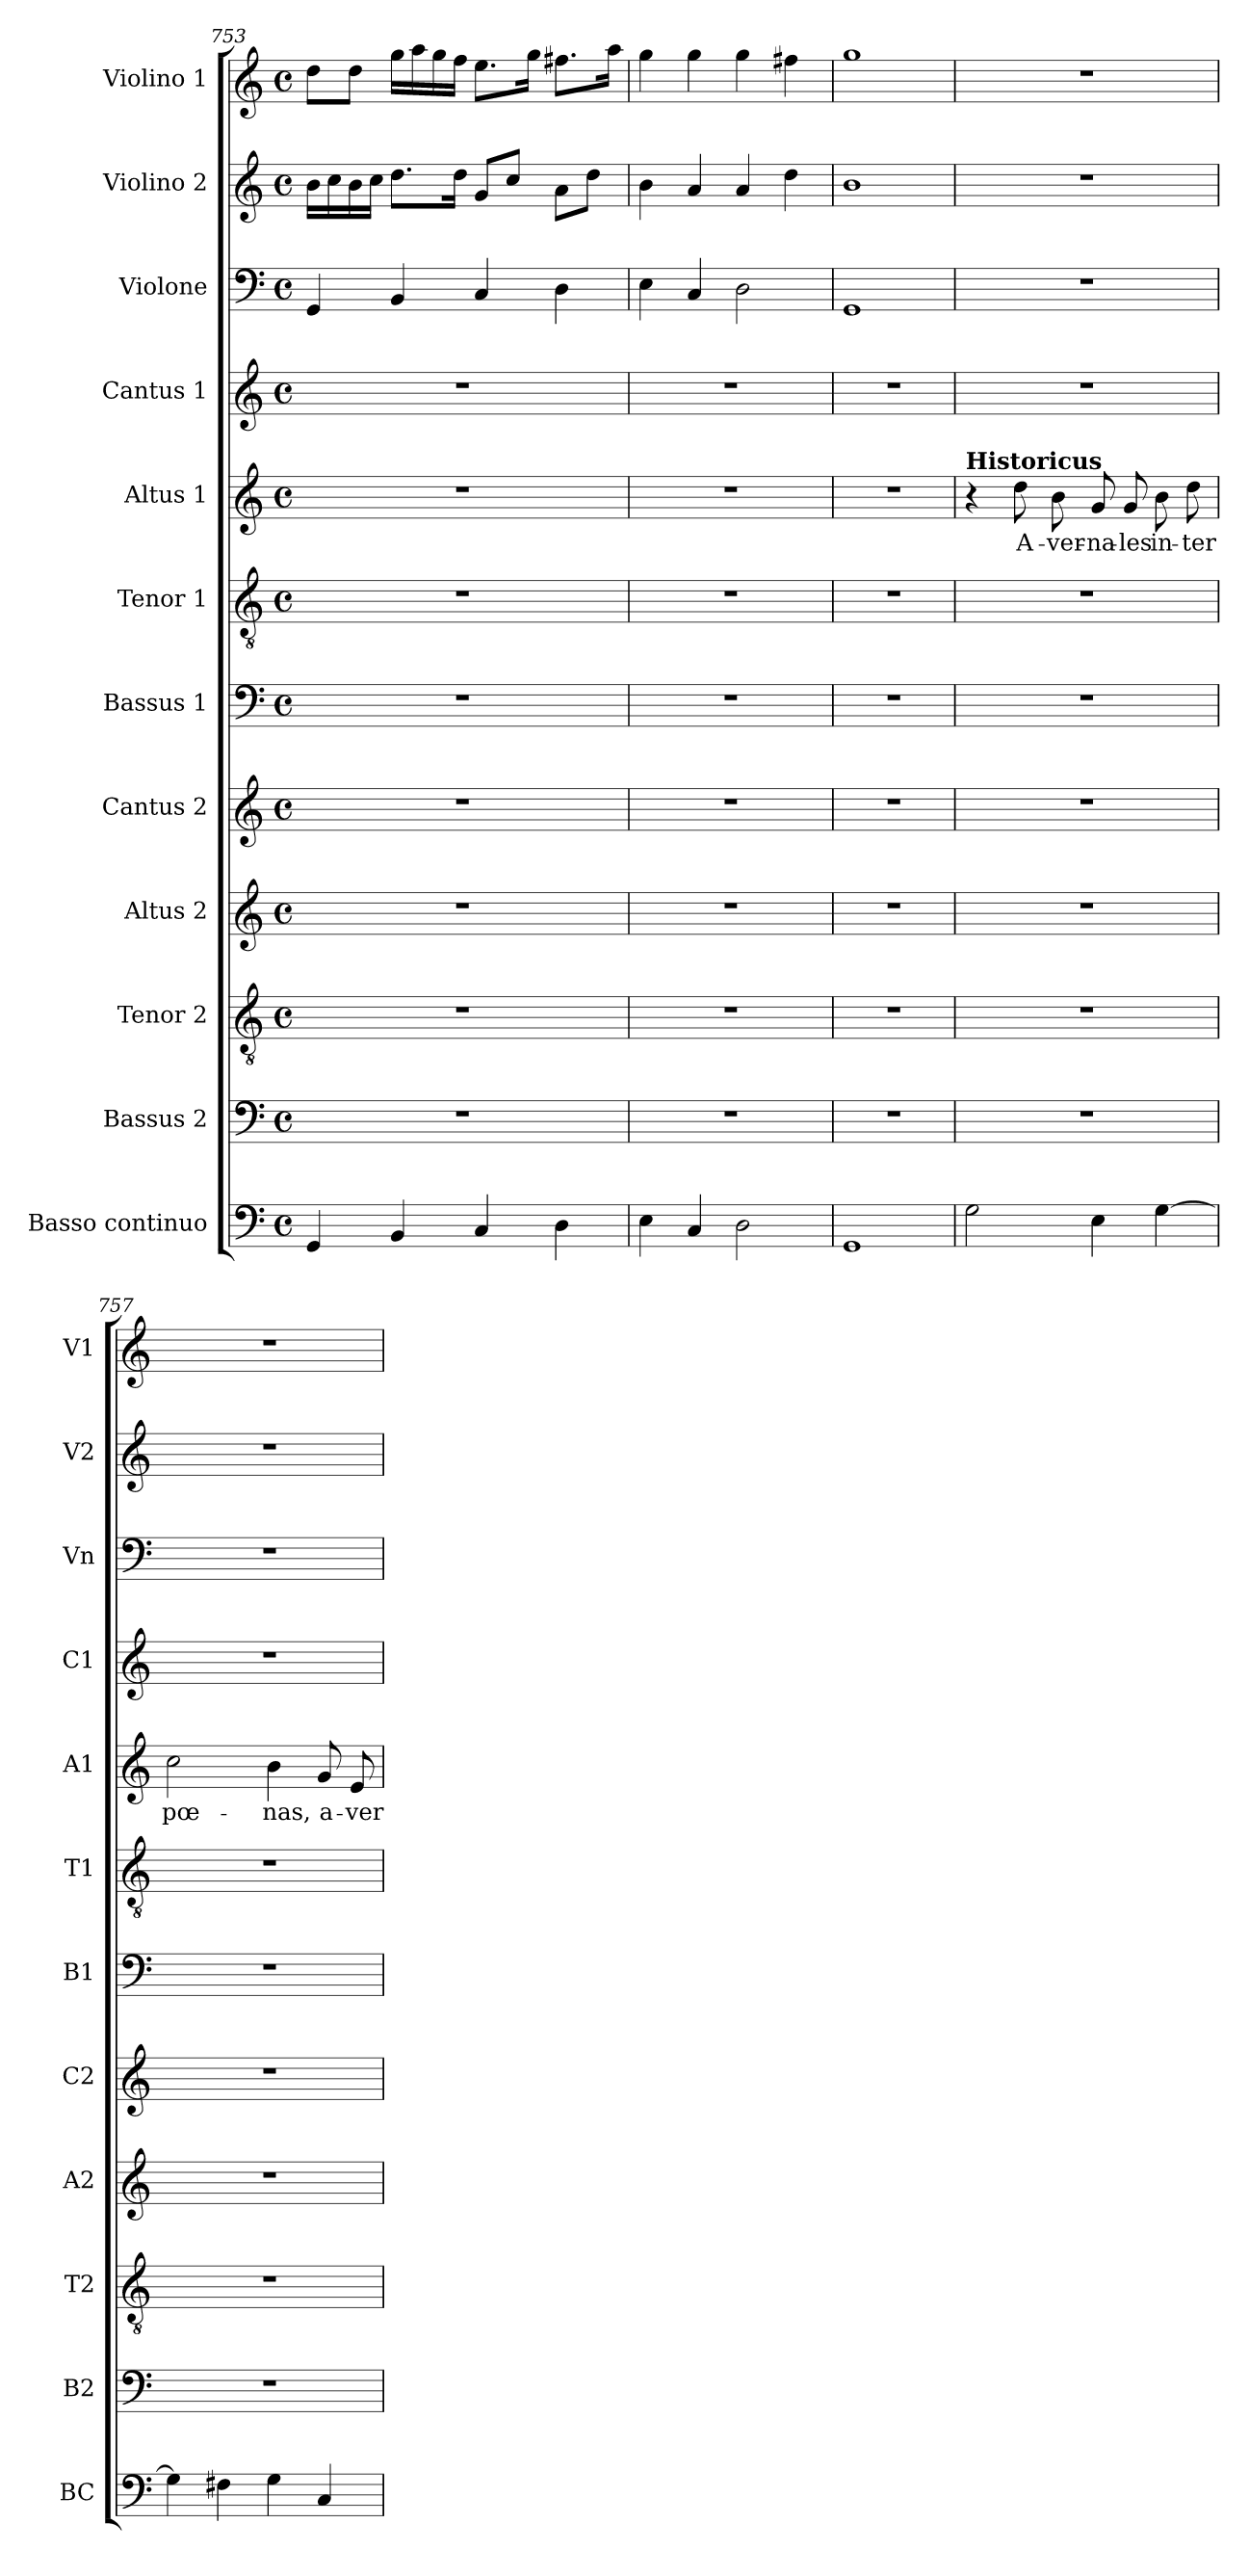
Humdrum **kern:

**kern	**kern	**kern	**kern	**kern	**kern	**kern	**kern	**text	**kern	**kern	**kern	**kern
*part12	*part11	*part10	*part9	*part8	*part7	*part6	*part5	*part5	*part4	*part3	*part2	*part1
*staff12	*staff11	*staff10	*staff9	*staff8	*staff7	*staff6	*staff5	*staff5	*staff4	*staff3	*staff2	*staff1
*I"Basso continuo	*I"Bassus 2	*I"Tenor 2	*I"Altus 2	*I"Cantus 2	*I"Bassus 1	*I"Tenor 1	*I"Altus 1	*	*I"Cantus 1	*I"Violone	*I"Violino 2	*I"Violino 1
*I'BC	*I'B2	*I'T2	*I'A2	*I'C2	*I'B1	*I'T1	*I'A1	*	*I'C1	*I'Vn	*I'V2	*I'V1
!!LO:LB:g=z
*clefF4	*clefF4	*clefGv2	*clefG2	*clefG2	*clefF4	*clefGv2	*clefG2	*	*clefG2	*clefF4	*clefG2	*clefG2
*ITrd7c12	*	*	*	*	*	*	*	*	*	*ITrd7c12	*	*
*k[]	*k[]	*k[]	*k[]	*k[]	*k[]	*k[]	*k[]	*	*k[]	*k[]	*k[]	*k[]
*C:	*C:	*C:	*C:	*C:	*C:	*C:	*C:	*	*C:	*C:	*C:	*C:
*M4/4	*M4/4	*M4/4	*M4/4	*M4/4	*M4/4	*M4/4	*M4/4	*	*M4/4	*M4/4	*M4/4	*M4/4
*met(c)	*met(c)	*met(c)	*met(c)	*met(c)	*met(c)	*met(c)	*met(c)	*	*met(c)	*met(c)	*met(c)	*met(c)
=753	=753	=753	=753	=753	=753	=753	=753	=753	=753	=753	=753	=753
4GGG/	1r	1r	1r	1r	1r	1r	1r	.	1r	4GGG/	16b\LL	8dd\L
.	.	.	.	.	.	.	.	.	.	.	16cc\	.
.	.	.	.	.	.	.	.	.	.	.	16b\	8dd\J
.	.	.	.	.	.	.	.	.	.	.	16cc\JJ	.
4BBB/	.	.	.	.	.	.	.	.	.	4BBB/	8.dd\L	16gg\LL
.	.	.	.	.	.	.	.	.	.	.	.	16aa\
.	.	.	.	.	.	.	.	.	.	.	.	16gg\
.	.	.	.	.	.	.	.	.	.	.	16dd\Jk	16ff\JJ
4CC/	.	.	.	.	.	.	.	.	.	4CC/	8g/L	8.ee\L
.	.	.	.	.	.	.	.	.	.	.	8cc/J	.
.	.	.	.	.	.	.	.	.	.	.	.	16gg\Jk
4DD\	.	.	.	.	.	.	.	.	.	4DD\	8a\L	8.ff#X\L
.	.	.	.	.	.	.	.	.	.	.	8dd\J	.
.	.	.	.	.	.	.	.	.	.	.	.	16aa\Jk
=754	=754	=754	=754	=754	=754	=754	=754	=754	=754	=754	=754	=754
4EE\	1r	1r	1r	1r	1r	1r	1r	.	1r	4EE\	4b\	4gg\
4CC/	.	.	.	.	.	.	.	.	.	4CC/	4a/	4gg\
2DD\	.	.	.	.	.	.	.	.	.	2DD\	4a/	4gg\
.	.	.	.	.	.	.	.	.	.	.	4dd\	4ff#X\
=755	=755	=755	=755	=755	=755	=755	=755	=755	=755	=755	=755	=755
1GGG	1r	1r	1r	1r	1r	1r	1r	.	1r	1GGG	1b	1gg
!!LO:LB:g=z
=756	=756	=756	=756	=756	=756	=756	=756	=756	=756	=756	=756	=756
!	!	!	!	!	!	!	!LO:TX:a:B:t=Historicus	!	!	!	!	!
2GG\	1r	1r	1r	1r	1r	1r	4r	.	1r	1r	1r	1r
!	!	!	!	!	!	!	!	!LO:LY:b	!	!	!	!
.	.	.	.	.	.	.	8dd\	A-	.	.	.	.
!	!	!	!	!	!	!	!	!LO:LY:b	!	!	!	!
.	.	.	.	.	.	.	8b\	-ver-	.	.	.	.
!	!	!	!	!	!	!	!	!LO:LY:b	!	!	!	!
4EE\	.	.	.	.	.	.	8g/	-na-	.	.	.	.
!	!	!	!	!	!	!	!	!LO:LY:b	!	!	!	!
.	.	.	.	.	.	.	8g/	-les	.	.	.	.
!	!	!	!	!	!	!	!	!LO:LY:b	!	!	!	!
[4GG\	.	.	.	.	.	.	8b\	in-	.	.	.	.
!	!	!	!	!	!	!	!	!LO:LY:b	!	!	!	!
.	.	.	.	.	.	.	8dd\	-ter	.	.	.	.
=757	=757	=757	=757	=757	=757	=757	=757	=757	=757	=757	=757	=757
!	!	!	!	!	!	!	!	!LO:LY:b	!	!	!	!
4GG\]	1r	1r	1r	1r	1r	1r	2cc\	pœ-	1r	1r	1r	1r
4FF#X\	.	.	.	.	.	.	.	.	.	.	.	.
!	!	!	!	!	!	!	!	!LO:LY:b	!	!	!	!
4GG\	.	.	.	.	.	.	4b\	-nas,	.	.	.	.
!	!	!	!	!	!	!	!	!LO:LY:b	!	!	!	!
4CC/	.	.	.	.	.	.	8g/	a-	.	.	.	.
!	!	!	!	!	!	!	!	!LO:LY:b	!	!	!	!
.	.	.	.	.	.	.	8e/	-ver	.	.	.	.
=	=	=	=	=	=	=	=	=	=	=	=	=
*-	*-	*-	*-	*-	*-	*-	*-	*-	*-	*-	*-	*-
